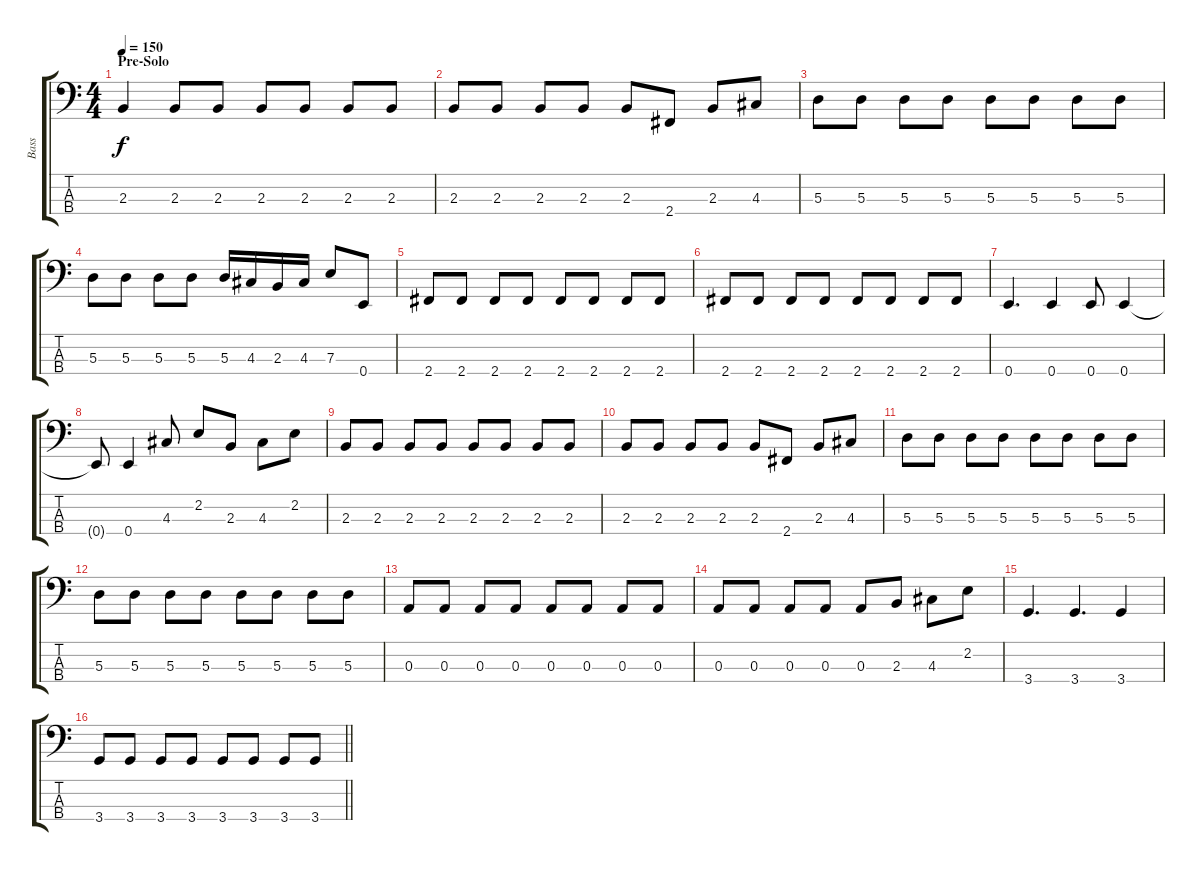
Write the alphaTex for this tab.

\track ("Bass" "Bass") {instrument electricbassfinger}
\staff {score tabs}
\tuning (G2 D2 A1 E1) {hide}
\ts (4 4)
\section ("" "Pre-Solo")
\tempo 150
\clef f4
\ks c
2.3.4{dy f} 2.3.8 2.3.8 2.3.8 2.3.8 2.3.8 2.3.8 |
2.3.8 2.3.8 2.3.8 2.3.8 2.3.8 2.4.8 2.3.8 4.3.8 |
5.3.8 5.3.8 5.3.8 5.3.8 5.3.8 5.3.8 5.3.8 5.3.8 |
5.3.8 5.3.8 5.3.8 5.3.8 5.3.16 4.3.16 2.3.16 4.3.16 7.3.8 0.4.8 |
2.4.8 2.4.8 2.4.8 2.4.8 2.4.8 2.4.8 2.4.8 2.4.8 |
2.4.8 2.4.8 2.4.8 2.4.8 2.4.8 2.4.8 2.4.8 2.4.8 |
0.4.4{d} 0.4.4 0.4.8 0.4.4 |
0.4{t}.8 0.4.4 4.3.8 2.2.8 2.3.8 4.3.8 2.2.8 |
2.3.8 2.3.8 2.3.8 2.3.8 2.3.8 2.3.8 2.3.8 2.3.8 |
2.3.8 2.3.8 2.3.8 2.3.8 2.3.8 2.4.8 2.3.8 4.3.8 |
5.3.8 5.3.8 5.3.8 5.3.8 5.3.8 5.3.8 5.3.8 5.3.8 |
5.3.8 5.3.8 5.3.8 5.3.8 5.3.8 5.3.8 5.3.8 5.3.8 |
0.3.8 0.3.8 0.3.8 0.3.8 0.3.8 0.3.8 0.3.8 0.3.8 |
0.3.8 0.3.8 0.3.8 0.3.8 0.3.8 2.3.8 4.3.8 2.2.8 |
3.4.4{d} 3.4.4{d} 3.4.4 |
\barLineRight lightlight
3.4.8 3.4.8 3.4.8 3.4.8 3.4.8 3.4.8 3.4.8 3.4.8
